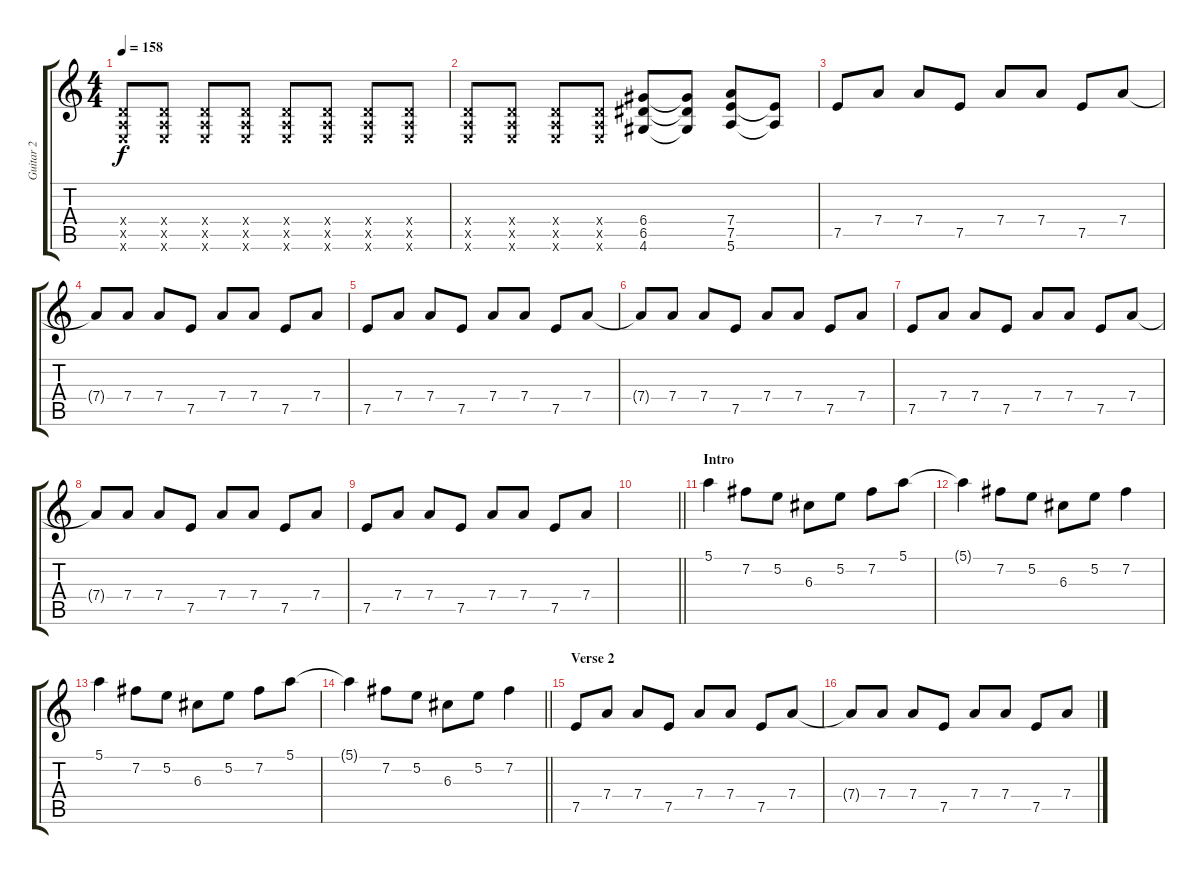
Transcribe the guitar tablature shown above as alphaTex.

\track ("Guitar 2" "Guitar 2") {instrument distortionguitar}
\staff {score tabs}
\tuning (E4 B3 G3 D3 A2 E2) {hide}
\ts (4 4)
\tempo 158
\clef g2
\ks c
(0.4{x} 0.5{x} 0.6{x}).8{dy f} (0.4{x} 0.5{x} 0.6{x}).8 (0.4{x} 0.5{x} 0.6{x}).8 (0.4{x} 0.5{x} 0.6{x}).8 (0.4{x} 0.5{x} 0.6{x}).8 (0.4{x} 0.5{x} 0.6{x}).8 (0.4{x} 0.5{x} 0.6{x}).8 (0.4{x} 0.5{x} 0.6{x}).8 |
(0.4{x} 0.5{x} 0.6{x}).8 (0.4{x} 0.5{x} 0.6{x}).8 (0.4{x} 0.5{x} 0.6{x}).8 (0.4{x} 0.5{x} 0.6{x}).8 (6.4 6.5 4.6).8 (6.4{t} 6.5{t} 4.6{t}).8 (7.4 7.5 5.6).8 (7.5{t} 5.6{t}).8 |
7.5.8 7.4.8 7.4.8 7.5.8 7.4.8 7.4.8 7.5.8 7.4.8 |
7.4{t}.8 7.4.8 7.4.8 7.5.8 7.4.8 7.4.8 7.5.8 7.4.8 |
7.5.8 7.4.8 7.4.8 7.5.8 7.4.8 7.4.8 7.5.8 7.4.8 |
7.4{t}.8 7.4.8 7.4.8 7.5.8 7.4.8 7.4.8 7.5.8 7.4.8 |
7.5.8 7.4.8 7.4.8 7.5.8 7.4.8 7.4.8 7.5.8 7.4.8 |
7.4{t}.8 7.4.8 7.4.8 7.5.8 7.4.8 7.4.8 7.5.8 7.4.8 |
7.5.8 7.4.8 7.4.8 7.5.8 7.4.8 7.4.8 7.5.8 7.4.8 |
\barLineRight lightlight
|
\section ("" "Intro")
5.1.4 7.2.8 5.2.8 6.3.8 5.2.8 7.2.8 5.1.8 |
5.1{t}.4 7.2.8 5.2.8 6.3.8 5.2.8 7.2.4 |
5.1.4 7.2.8 5.2.8 6.3.8 5.2.8 7.2.8 5.1.8 |
\barLineRight lightlight
5.1{t}.4 7.2.8 5.2.8 6.3.8 5.2.8 7.2.4 |
\section ("" "Verse 2")
7.5.8 7.4.8 7.4.8 7.5.8 7.4.8 7.4.8 7.5.8 7.4.8 |
7.4{t}.8 7.4.8 7.4.8 7.5.8 7.4.8 7.4.8 7.5.8 7.4.8
